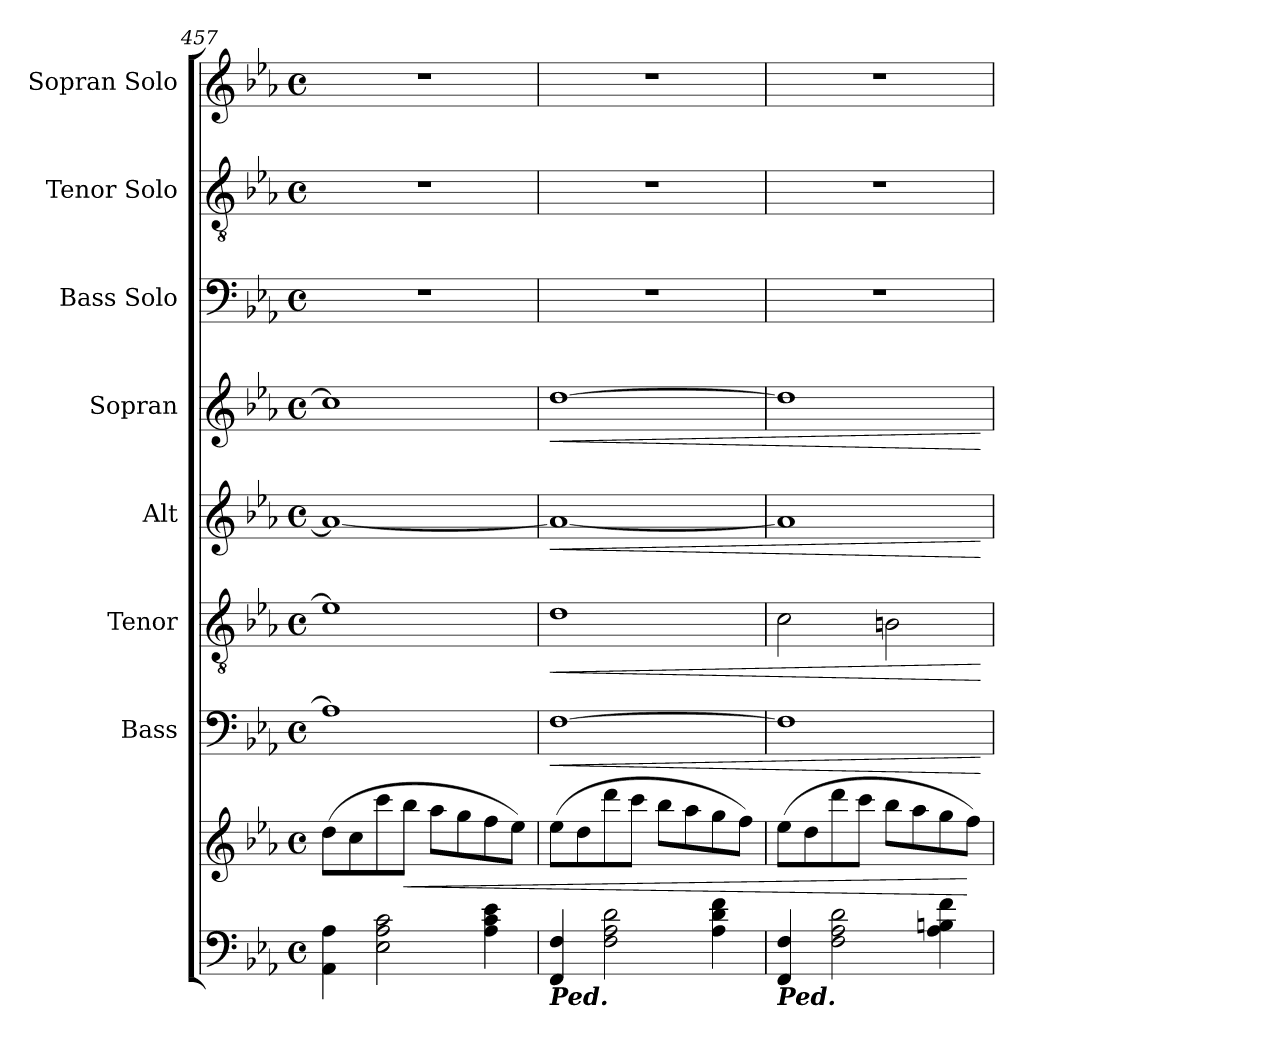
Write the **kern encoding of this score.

**kern	**kern	**dynam	**kern	**dynam	**kern	**dynam	**kern	**dynam	**kern	**dynam	**kern	**kern	**kern
*part8	*part8	*part8	*part7	*part7	*part6	*part6	*part5	*part5	*part4	*part4	*part3	*part2	*part1
*staff9	*staff8	*staff8/9	*staff7	*staff7	*staff6	*staff6	*staff5	*staff5	*staff4	*staff4	*staff3	*staff2	*staff1
*	*	*	*I"Bass	*	*I"Tenor	*	*I"Alt	*	*I"Sopran	*	*I"Bass Solo	*I"Tenor Solo	*I"Sopran Solo
*	*	*	*I'B.	*	*I'T.	*	*I'A.	*	*I'S.	*	*I'B. Solo	*I'T. Solo	*I'S. Solo
*clefF4	*clefG2	*	*clefF4	*	*clefGv2	*	*clefG2	*	*clefG2	*	*clefF4	*clefGv2	*clefG2
*k[b-e-a-]	*k[b-e-a-]	*	*k[b-e-a-]	*	*k[b-e-a-]	*	*k[b-e-a-]	*	*k[b-e-a-]	*	*k[b-e-a-]	*k[b-e-a-]	*k[b-e-a-]
*E-:	*E-:	*	*E-:	*	*E-:	*	*E-:	*	*E-:	*	*E-:	*E-:	*E-:
*M4/4	*M4/4	*	*M4/4	*	*M4/4	*	*M4/4	*	*M4/4	*	*M4/4	*M4/4	*M4/4
*met(c)	*met(c)	*	*met(c)	*	*met(c)	*	*met(c)	*	*met(c)	*	*met(c)	*met(c)	*met(c)
=457	=457	=457	=457	=457	=457	=457	=457	=457	=457	=457	=457	=457	=457
4AA-\ 4A-\	(>8dd\L	.	1A-]	.	1e-]	.	1a-_	.	1cc]	.	1r	1r	1r
.	8cc\	.	.	.	.	.	.	.	.	.	.	.	.
2E-\ 2A-\ 2c\	8ccc\	.	.	.	.	.	.	.	.	.	.	.	.
!	!	!LO:HP:b	!	!	!	!	!	!	!	!	!	!	!
.	8bb-\J	<	.	.	.	.	.	.	.	.	.	.	.
.	8aa-\L	.	.	.	.	.	.	.	.	.	.	.	.
.	8gg\	.	.	.	.	.	.	.	.	.	.	.	.
4A-\ 4c\ 4e-\	8ff\	.	.	.	.	.	.	.	.	.	.	.	.
.	8ee-\J)	.	.	.	.	.	.	.	.	.	.	.	.
=458	=458	=458	=458	=458	=458	=458	=458	=458	=458	=458	=458	=458	=458
!LO:TX:b:Bi:t=Ped.	!	!	!	!	!	!	!	!	!	!	!	!	!
!	!	!	!	!LO:HP:b	!	!LO:HP:b	!	!LO:HP:b	!	!LO:HP:b	!	!	!
4FF/ 4F/	(>8ee-\L	.	[1F	<	1d	<	1a-_	<	[1dd	<	1r	1r	1r
.	8dd\	.	.	.	.	.	.	.	.	.	.	.	.
2F\ 2A-\ 2d\	8ddd\	.	.	.	.	.	.	.	.	.	.	.	.
.	8ccc\J	.	.	.	.	.	.	.	.	.	.	.	.
.	8bb-\L	.	.	.	.	.	.	.	.	.	.	.	.
.	8aa-\	.	.	.	.	.	.	.	.	.	.	.	.
4A-\ 4d\ 4f\	8gg\	.	.	.	.	.	.	.	.	.	.	.	.
.	8ff\J)	.	.	.	.	.	.	.	.	.	.	.	.
=459	=459	=459	=459	=459	=459	=459	=459	=459	=459	=459	=459	=459	=459
!LO:TX:b:Bi:t=Ped.	!	!	!	!	!	!	!	!	!	!	!	!	!
4FF/ 4F/	(>8ee-\L	.	1F]	.	2c\	.	1a-]	.	1dd]	.	1r	1r	1r
.	8dd\	.	.	.	.	.	.	.	.	.	.	.	.
2F\ 2A-\ 2d\	8ddd\	.	.	.	.	.	.	.	.	.	.	.	.
.	8ccc\J	.	.	.	.	.	.	.	.	.	.	.	.
.	8bb-\L	.	.	.	2Bn\	.	.	.	.	.	.	.	.
.	8aa-\	.	.	.	.	.	.	.	.	.	.	.	.
4A-\ 4Bn\ 4f\	8gg\	.	.	.	.	.	.	.	.	.	.	.	.
.	8ff\J)	[	.	.	.	.	.	.	.	.	.	.	.
.	.	.	.	[	.	[	.	[	.	[	.	.	.
=	=	=	=	=	=	=	=	=	=	=	=	=	=
*-	*-	*-	*-	*-	*-	*-	*-	*-	*-	*-	*-	*-	*-
